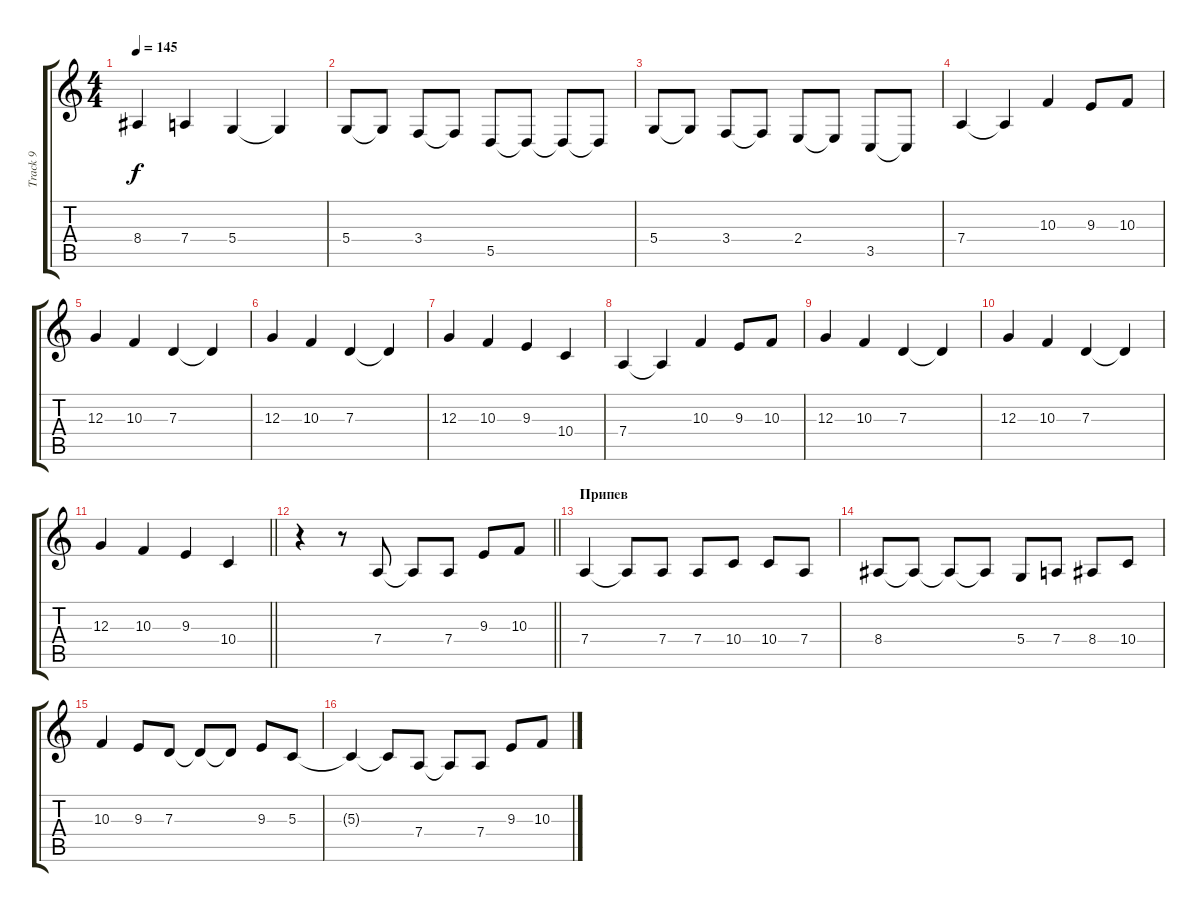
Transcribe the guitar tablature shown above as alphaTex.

\track ("Track 9" "Track 9") {instrument bassoon}
\staff {score tabs}
\tuning (E4 B3 G3 D3 A2 E2) {hide}
\ts (4 4)
\tempo 145
\clef g2
\ks c
8.4.4{dy f} 7.4.4 5.4.4 5.4{t}.4 |
5.4.8 5.4{t}.8 3.4.8 3.4{t}.8 5.5.8 5.5{t}.8 5.5{t}.8 5.5{t}.8 |
5.4.8 5.4{t}.8 3.4.8 3.4{t}.8 2.4.8 2.4{t}.8 3.5.8 3.5{t}.8 |
7.4.4 7.4{t}.4 10.3.4 9.3.8 10.3.8 |
12.3.4 10.3.4 7.3.4 7.3{t}.4 |
12.3.4 10.3.4 7.3.4 7.3{t}.4 |
12.3.4 10.3.4 9.3.4 10.4.4 |
7.4.4 7.4{t}.4 10.3.4 9.3.8 10.3.8 |
12.3.4 10.3.4 7.3.4 7.3{t}.4 |
12.3.4 10.3.4 7.3.4 7.3{t}.4 |
\barLineRight lightlight
12.3.4 10.3.4 9.3.4 10.4.4 |
\barLineRight lightlight
r.4 r.8 7.4.8 7.4{t}.8 7.4.8 9.3.8 10.3.8 |
\section ("" "Припев")
7.4.4 7.4{t}.8 7.4.8 7.4.8 10.4.8 10.4.8 7.4.8 |
8.4.8 8.4{t}.8 8.4{t}.8 8.4{t}.8 5.4.8 7.4.8 8.4.8 10.4.8 |
10.3.4 9.3.8 7.3.8 7.3{t}.8 7.3{t}.8 9.3.8 5.3.8 |
5.3{t}.4 5.3{t}.8 7.4.8 7.4{t}.8 7.4.8 9.3.8 10.3.8
